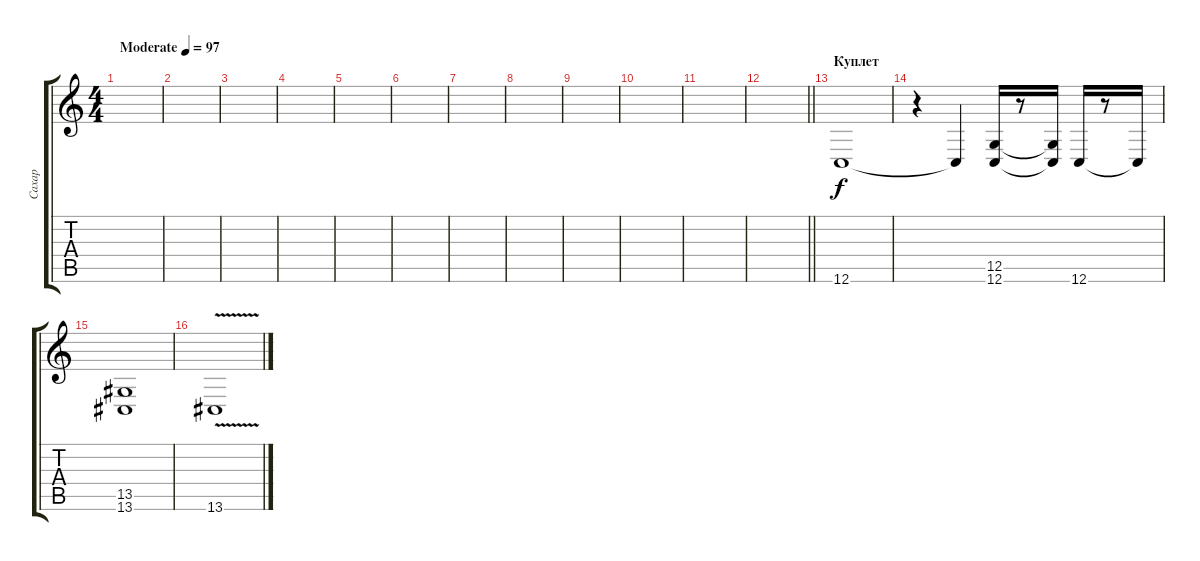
\track ("Сахар" "Сахар") {instrument clarinet}
\staff {score tabs}
\tuning (D4 A3 F3 C3 G2 C2) {hide}
\ts (4 4)
\tempo (97 "Moderate")
\clef g2
\ks c
|
|
|
|
|
|
|
|
|
|
|
\barLineRight lightlight
|
\section ("" "Куплет")
12.6.1 |
r.4 12.6{t}.4 (12.5 12.6).16 r.8 (12.5{t} 12.6{t}).16 12.6.16 r.8 12.6{t}.16 |
(13.5 13.6).1 |
13.6{v}.1
